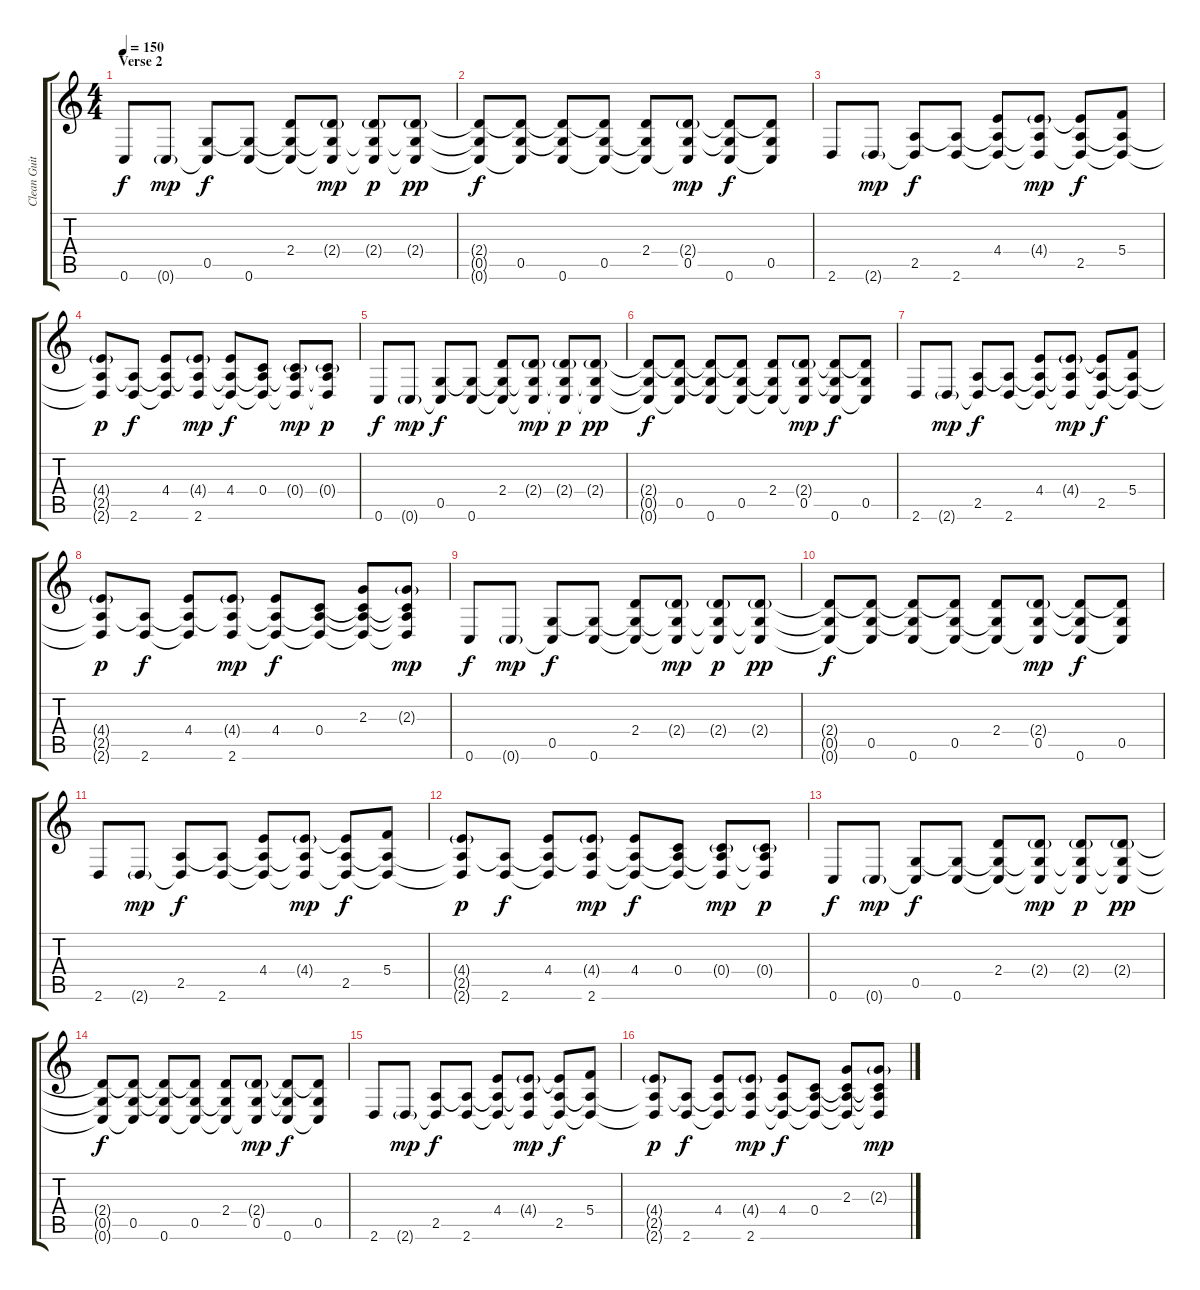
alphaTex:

\track ("Clean Guitar 1" "Clean Guit") {instrument electricguitarclean}
\staff {score tabs}
\tuning (D4 A3 F3 C3 G2 C2) {hide}
\ts (4 4)
\section ("" "Verse 2")
\tempo 150
\clef g2
\ks c
0.6.8{dy f} 0.6{g}.8{dy mp} (0.5 0.6{t}).8{dy f} (0.5{t} 0.6).8 (2.4 0.5{t} 0.6{t}).8 (2.4{g} 0.5{t} 0.6{t}).8{dy mp} (2.4{g} 0.5{t} 0.6{t}).8{dy p} (2.4{g} 0.5{t} 0.6{t}).8{dy pp} |
(2.4{t} 0.5{t} 0.6{t}).8{dy f} (2.4{t} 0.5 0.6{t}).8 (2.4{t} 0.5{t} 0.6).8 (2.4{t} 0.5 0.6{t}).8 (2.4 0.5{t} 0.6{t}).8 (2.4{g} 0.5 0.6{t}).8{dy mp} (2.4{t} 0.5{t} 0.6).8{dy f} (2.4{t} 0.5 0.6{t}).8 |
2.6.8 2.6{g}.8{dy mp} (2.5 2.6{t}).8{dy f} (2.5{t} 2.6).8 (4.4 2.5{t} 2.6{t}).8 (4.4{g} 2.5{t} 2.6{t}).8{dy mp} (4.4{t} 2.5 2.6{t}).8{dy f} (5.4 2.5{t} 2.6{t}).8 |
(4.4{g} 2.5{t} 2.6{t}).8{dy p} (2.5{t} 2.6).8{dy f} (4.4 2.5{t} 2.6{t}).8 (4.4{g} 2.5{t} 2.6).8{dy mp} (4.4 2.5{t} 2.6{t}).8{dy f} (0.4 2.5{t} 2.6{t}).8 (0.4{g} 2.5{t} 2.6{t}).8{dy mp} (0.4{g} 2.5{t} 2.6{t}).8{dy p} |
0.6.8{dy f} 0.6{g}.8{dy mp} (0.5 0.6{t}).8{dy f} (0.5{t} 0.6).8 (2.4 0.5{t} 0.6{t}).8 (2.4{g} 0.5{t} 0.6{t}).8{dy mp} (2.4{g} 0.5{t} 0.6{t}).8{dy p} (2.4{g} 0.5{t} 0.6{t}).8{dy pp} |
(2.4{t} 0.5{t} 0.6{t}).8{dy f} (2.4{t} 0.5 0.6{t}).8 (2.4{t} 0.5{t} 0.6).8 (2.4{t} 0.5 0.6{t}).8 (2.4 0.5{t} 0.6{t}).8 (2.4{g} 0.5 0.6{t}).8{dy mp} (2.4{t} 0.5{t} 0.6).8{dy f} (2.4{t} 0.5 0.6{t}).8 |
2.6.8 2.6{g}.8{dy mp} (2.5 2.6{t}).8{dy f} (2.5{t} 2.6).8 (4.4 2.5{t} 2.6{t}).8 (4.4{g} 2.5{t} 2.6{t}).8{dy mp} (4.4{t} 2.5 2.6{t}).8{dy f} (5.4 2.5{t} 2.6{t}).8 |
(4.4{g} 2.5{t} 2.6{t}).8{dy p} (2.5{t} 2.6).8{dy f} (4.4 2.5{t} 2.6{t}).8 (4.4{g} 2.5{t} 2.6).8{dy mp} (4.4 2.5{t} 2.6{t}).8{dy f} (0.4 2.5{t} 2.6{t}).8 (2.3 0.4{t} 2.5{t} 2.6{t}).8 (2.3{g} 0.4{t} 2.5{t} 2.6{t}).8{dy mp} |
0.6.8{dy f} 0.6{g}.8{dy mp} (0.5 0.6{t}).8{dy f} (0.5{t} 0.6).8 (2.4 0.5{t} 0.6{t}).8 (2.4{g} 0.5{t} 0.6{t}).8{dy mp} (2.4{g} 0.5{t} 0.6{t}).8{dy p} (2.4{g} 0.5{t} 0.6{t}).8{dy pp} |
(2.4{t} 0.5{t} 0.6{t}).8{dy f} (2.4{t} 0.5 0.6{t}).8 (2.4{t} 0.5{t} 0.6).8 (2.4{t} 0.5 0.6{t}).8 (2.4 0.5{t} 0.6{t}).8 (2.4{g} 0.5 0.6{t}).8{dy mp} (2.4{t} 0.5{t} 0.6).8{dy f} (2.4{t} 0.5 0.6{t}).8 |
2.6.8 2.6{g}.8{dy mp} (2.5 2.6{t}).8{dy f} (2.5{t} 2.6).8 (4.4 2.5{t} 2.6{t}).8 (4.4{g} 2.5{t} 2.6{t}).8{dy mp} (4.4{t} 2.5 2.6{t}).8{dy f} (5.4 2.5{t} 2.6{t}).8 |
(4.4{g} 2.5{t} 2.6{t}).8{dy p} (2.5{t} 2.6).8{dy f} (4.4 2.5{t} 2.6{t}).8 (4.4{g} 2.5{t} 2.6).8{dy mp} (4.4 2.5{t} 2.6{t}).8{dy f} (0.4 2.5{t} 2.6{t}).8 (0.4{g} 2.5{t} 2.6{t}).8{dy mp} (0.4{g} 2.5{t} 2.6{t}).8{dy p} |
0.6.8{dy f} 0.6{g}.8{dy mp} (0.5 0.6{t}).8{dy f} (0.5{t} 0.6).8 (2.4 0.5{t} 0.6{t}).8 (2.4{g} 0.5{t} 0.6{t}).8{dy mp} (2.4{g} 0.5{t} 0.6{t}).8{dy p} (2.4{g} 0.5{t} 0.6{t}).8{dy pp} |
(2.4{t} 0.5{t} 0.6{t}).8{dy f} (2.4{t} 0.5 0.6{t}).8 (2.4{t} 0.5{t} 0.6).8 (2.4{t} 0.5 0.6{t}).8 (2.4 0.5{t} 0.6{t}).8 (2.4{g} 0.5 0.6{t}).8{dy mp} (2.4{t} 0.5{t} 0.6).8{dy f} (2.4{t} 0.5 0.6{t}).8 |
2.6.8 2.6{g}.8{dy mp} (2.5 2.6{t}).8{dy f} (2.5{t} 2.6).8 (4.4 2.5{t} 2.6{t}).8 (4.4{g} 2.5{t} 2.6{t}).8{dy mp} (4.4{t} 2.5 2.6{t}).8{dy f} (5.4 2.5{t} 2.6{t}).8 |
(4.4{g} 2.5{t} 2.6{t}).8{dy p} (2.5{t} 2.6).8{dy f} (4.4 2.5{t} 2.6{t}).8 (4.4{g} 2.5{t} 2.6).8{dy mp} (4.4 2.5{t} 2.6{t}).8{dy f} (0.4 2.5{t} 2.6{t}).8 (2.3 0.4{t} 2.5{t} 2.6{t}).8 (2.3{g} 0.4{t} 2.5{t} 2.6{t}).8{dy mp}
